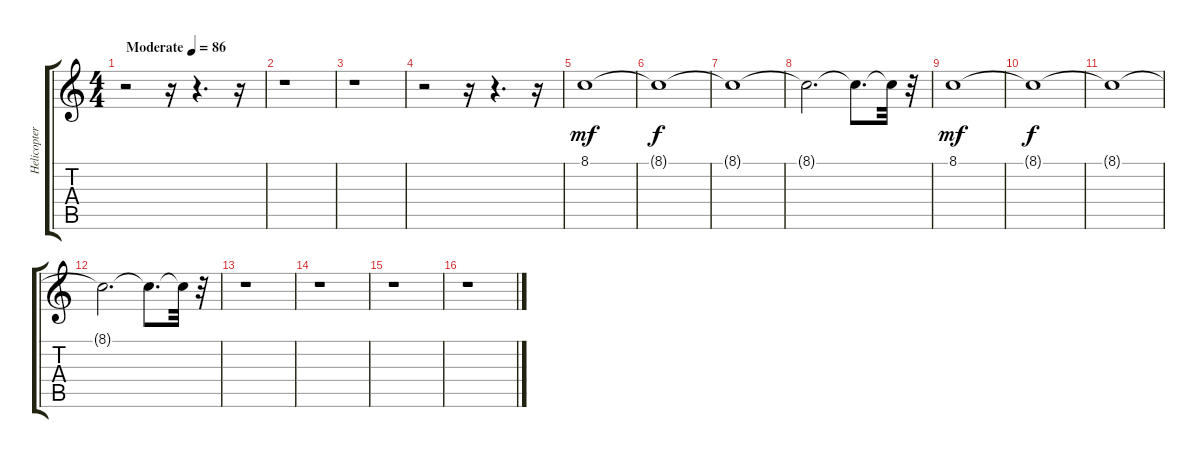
\track ("Helicopter" "Helicopter") {instrument helicopter}
\staff {score tabs}
\tuning (E4 B3 G3 D3 A2 E2) {hide}
\ts (4 4)
\tempo (86 "Moderate")
\clef g2
\ks c
r.2{dy mf instrument helicopter} r.16 r.4{d} r.16 |
r.1 |
r.1 |
r.2 r.16 r.4{d} r.16 |
8.1.1 |
8.1{t}.1{dy f} |
8.1{t}.1 |
8.1{t}.2{d} 8.1{t}.8{d} 8.1{t}.32 r.32 |
8.1.1{dy mf} |
8.1{t}.1{dy f} |
8.1{t}.1 |
8.1{t}.2{d} 8.1{t}.8{d} 8.1{t}.32 r.32 |
r.1 |
r.1 |
r.1 |
r.1
